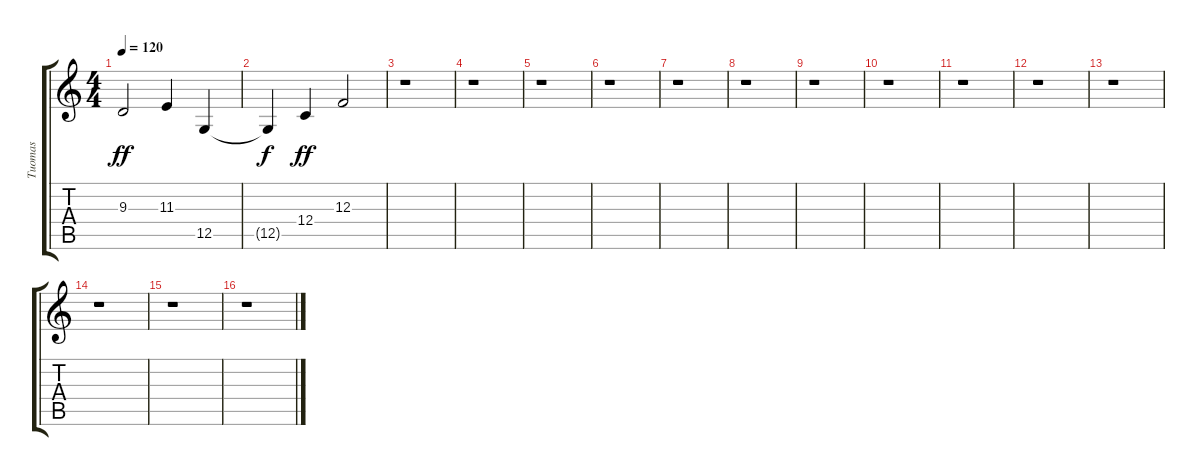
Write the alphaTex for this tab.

\track ("Tuomas" "Tuomas") {instrument choiraahs}
\staff {score tabs}
\tuning (D4 A3 F3 C3 G2 D2) {hide}
\ts (4 4)
\tempo 120
\clef g2
\ks c
9.3.2{dy ff} 11.3.4 12.5.4 |
12.5{t}.4{dy f} 12.4.4{dy ff} 12.3.2 |
r.1 |
r.1 |
r.1 |
r.1 |
r.1 |
r.1 |
r.1 |
r.1 |
r.1 |
r.1 |
r.1 |
r.1 |
r.1 |
r.1
